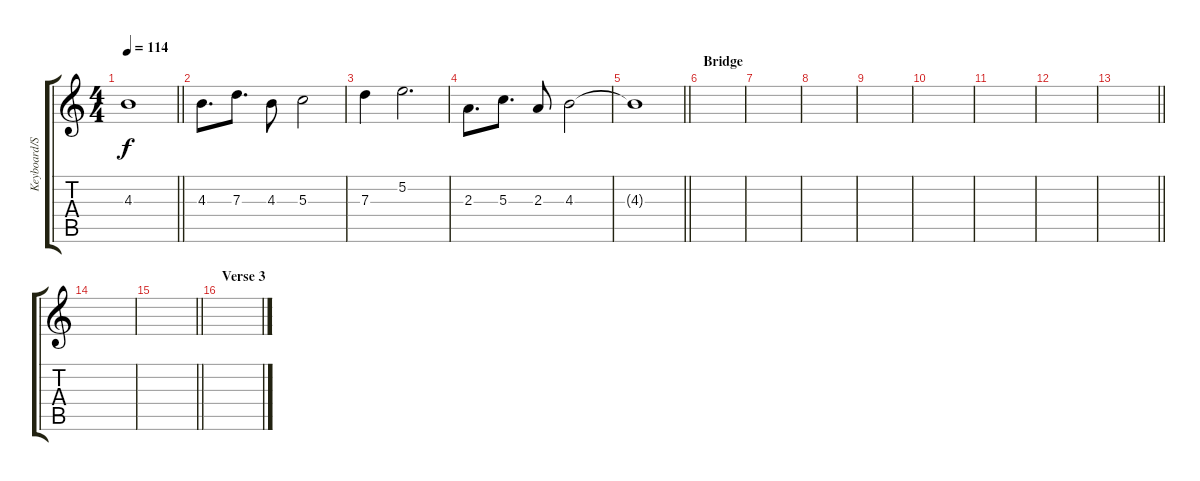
\track ("Keyboard/Samples" "Keyboard/S") {instrument electricguitarjazz}
\staff {score tabs}
\tuning (E4 B3 G3 D3 A2 E2) {hide}
\ts (4 4)
\tempo 114
\clef g2
\barLineRight lightlight
\ks c
4.3{t}.1{dy f} |
4.3.8{d} 7.3.8{d} 4.3.8 5.3.2 |
7.3.4 5.2.2{d} |
2.3.8{d} 5.3.8{d} 2.3.8 4.3.2 |
\barLineRight lightlight
4.3{t}.1 |
\section ("" "Bridge")
|
|
|
|
|
|
|
\barLineRight lightlight
|
\section ("" "")
|
\barLineRight lightlight
|
\section ("" "Verse 3")
